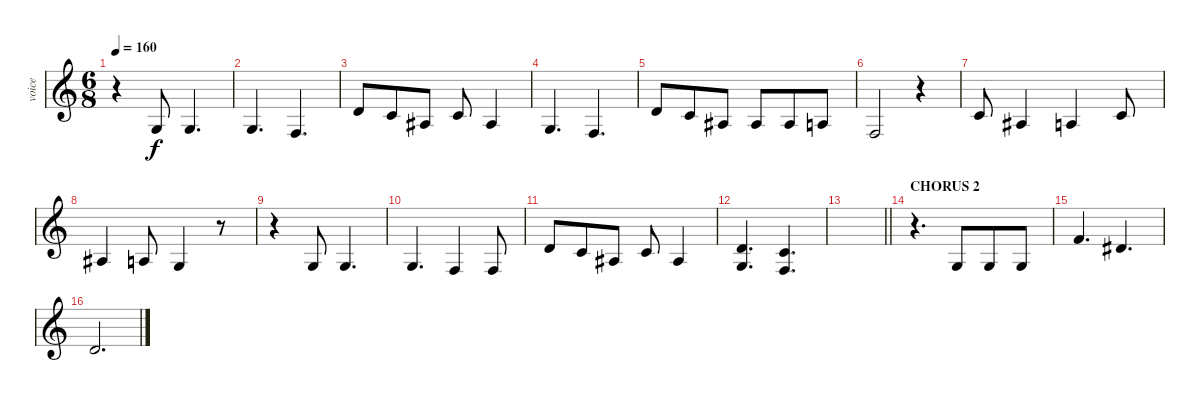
\track ("voice" "voice") {instrument altosax}
\staff {score}
\tuning (E4 B3 G3 D3 A2 E2) {hide}
\ts (6 8)
\tempo 160
\clef g2
\ks c
r.4{dy f} 0.3.8 0.3.4{d} |
0.3.4{d} 3.4.4{d} |
3.2.8 1.2.8 3.3.8 1.2.8 3.3.4 |
0.3.4{d} 3.4.4{d} |
3.2.8 1.2.8 3.3.8 3.3.8 3.3.8 2.3.8 |
3.4.2 r.4 |
1.2.8 3.3.4 2.3.4 1.2.8 |
3.3.4 2.3.8 0.3.4 r.8 |
r.4 0.3.8 0.3.4{d} |
0.3.4{d} 3.4.4 3.4.8 |
3.2.8 1.2.8 3.3.8 1.2.8 3.3.4 |
(3.2 0.3).4{d} (1.2 3.4).4{d} |
\barLineRight lightlight
|
\section ("" "CHORUS 2")
r.4{d} 0.3.8 0.3.8 0.3.8 |
1.1.4{d} 4.2.4{d} |
3.2.2{d}
